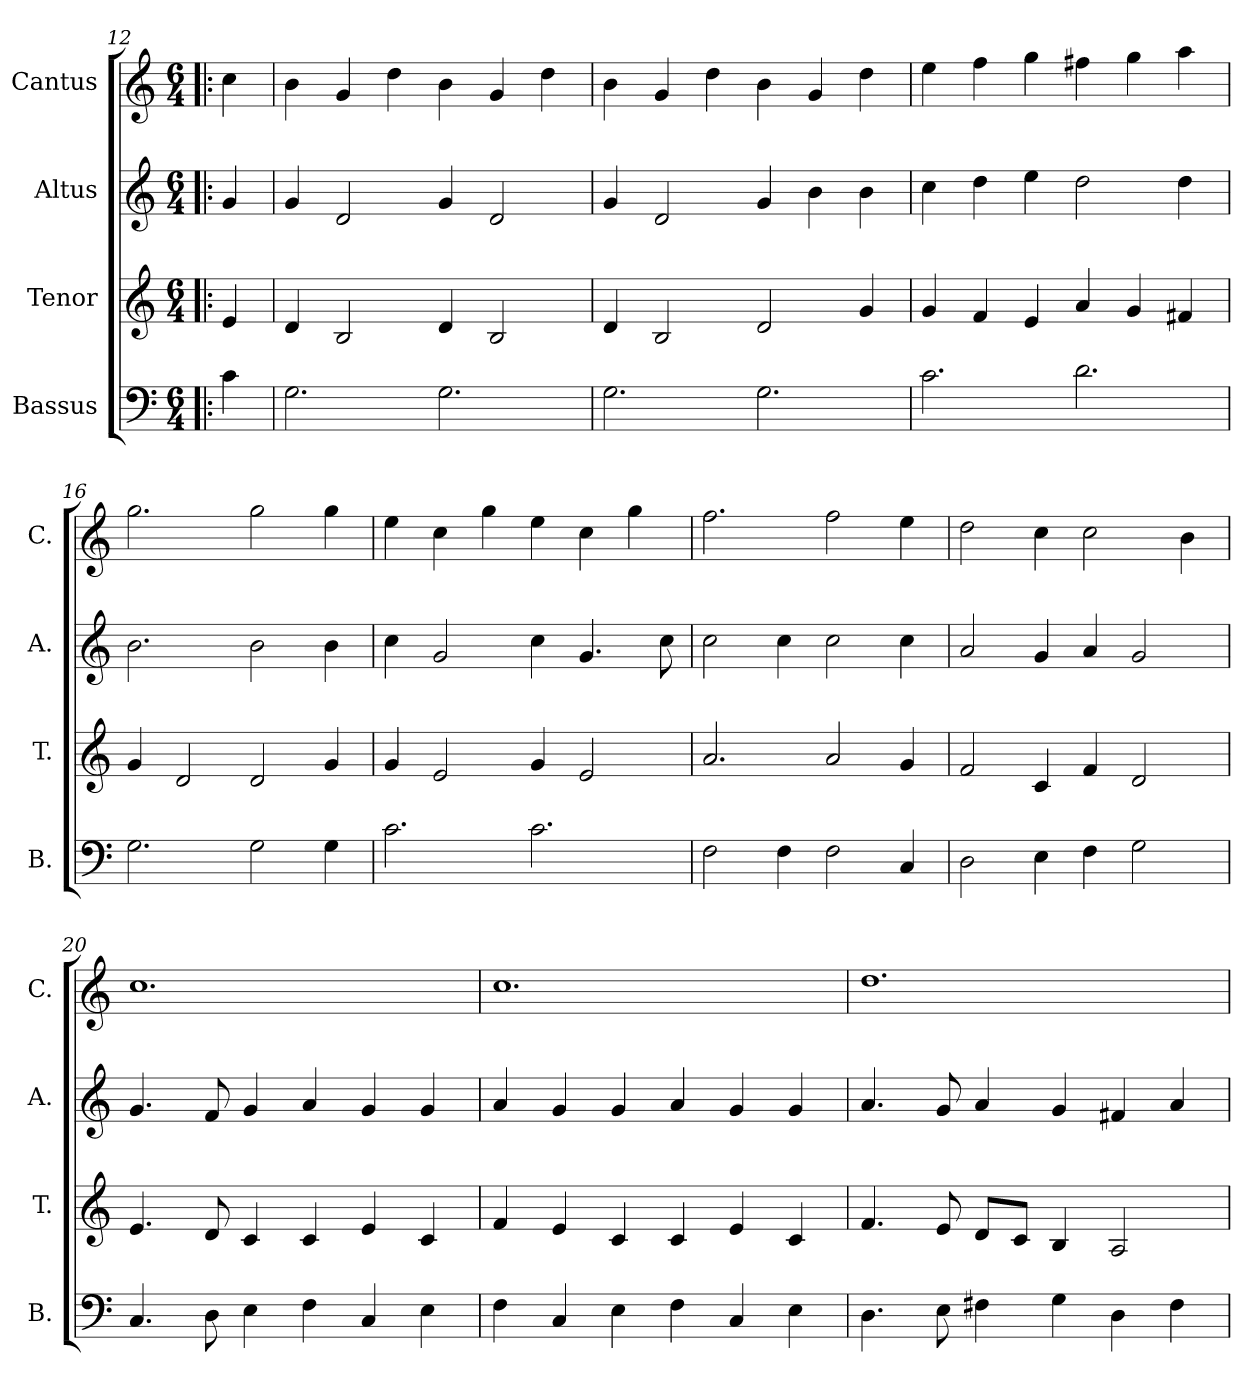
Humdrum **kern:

**kern	**kern	**kern	**kern
*part4	*part3	*part2	*part1
*staff4	*staff3	*staff2	*staff1
*I"Bassus	*I"Tenor	*I"Altus	*I"Cantus
*I'B.	*I'T.	*I'A.	*I'C.
*clefF4	*clefG2	*clefG2	*clefG2
*k[]	*k[]	*k[]	*k[]
*C:	*C:	*C:	*C:
*M6/4	*M6/4	*M6/4	*M6/4
=12!|:	=12!|:	=12!|:	=12!|:
4c\	4e/	4g/	4cc\
=13	=13	=13	=13
2.G\	4d/	4g/	4b\
.	2B/	2d/	4g/
.	.	.	4dd\
2.G\	4d/	4g/	4b\
.	2B/	2d/	4g/
.	.	.	4dd\
=14	=14	=14	=14
2.G\	4d/	4g/	4b\
.	2B/	2d/	4g/
.	.	.	4dd\
2.G\	2d/	4g/	4b\
.	.	4b\	4g/
.	4g/	4b\	4dd\
=15	=15	=15	=15
2.c\	4g/	4cc\	4ee\
.	4f/	4dd\	4ff\
.	4e/	4ee\	4gg\
2.d\	4a/	2dd\	4ff#X\
.	4g/	.	4gg\
.	4f#X/	4dd\	4aa\
=16	=16	=16	=16
2.G\	4g/	2.b\	2.gg\
.	2d/	.	.
2G\	2d/	2b\	2gg\
4G\	4g/	4b\	4gg\
=17	=17	=17	=17
2.c\	4g/	4cc\	4ee\
.	2e/	2g/	4cc\
.	.	.	4gg\
2.c\	4g/	4cc\	4ee\
.	2e/	4.g/	4cc\
.	.	.	4gg\
.	.	8cc\	.
=18	=18	=18	=18
2F\	2.a/	2cc\	2.ff\
4F\	.	4cc\	.
2F\	2a/	2cc\	2ff\
4C/	4g/	4cc\	4ee\
!!LO:LB:g=z
=19	=19	=19	=19
2D\	2f/	2a/	2dd\
4E\	4c/	4g/	4cc\
4F\	4f/	4a/	2cc\
2G\	2d/	2g/	.
.	.	.	4b\
=20	=20	=20	=20
4.C/	4.e/	4.g/	1.cc\
8D\	8d/	8f/	.
4E\	4c/	4g/	.
4F\	4c/	4a/	.
4C/	4e/	4g/	.
4E\	4c/	4g/	.
=21	=21	=21	=21
4F\	4f/	4a/	1.cc\
4C/	4e/	4g/	.
4E\	4c/	4g/	.
4F\	4c/	4a/	.
4C/	4e/	4g/	.
4E\	4c/	4g/	.
=22	=22	=22	=22
4.D\	4.f/	4.a/	1.dd\
8E\	8e/	8g/	.
4F#X\	8d/L	4a/	.
.	8c/J	.	.
4G\	4B/	4g/	.
4D\	2A/	4f#X/	.
4F#\	.	4a/	.
=	=	=	=
*-	*-	*-	*-
